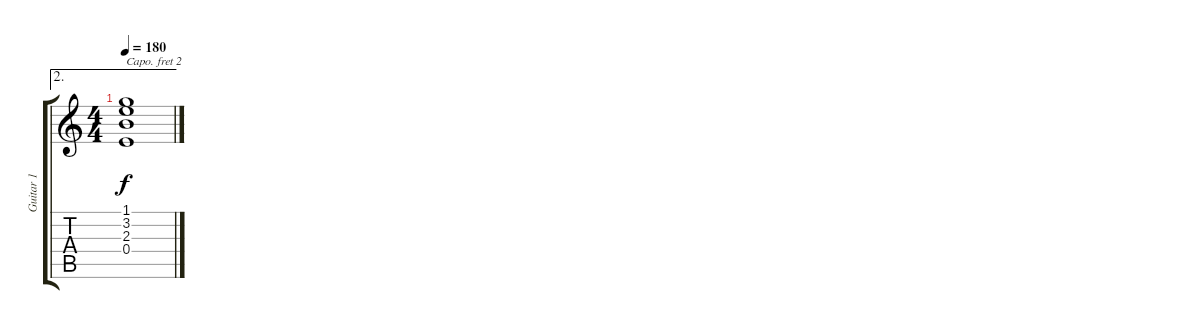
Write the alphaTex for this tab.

\track ("Guitar 1" "Guitar 1") {instrument electricguitarclean}
\staff {score tabs}
\capo 2
\tuning (E4 B3 G3 D3 A2 E2) {hide}
\ae 2
\ts (4 4)
\tempo 180
\clef g2
\ks c
(1.1 3.2 2.3 0.4).1{dy f}
